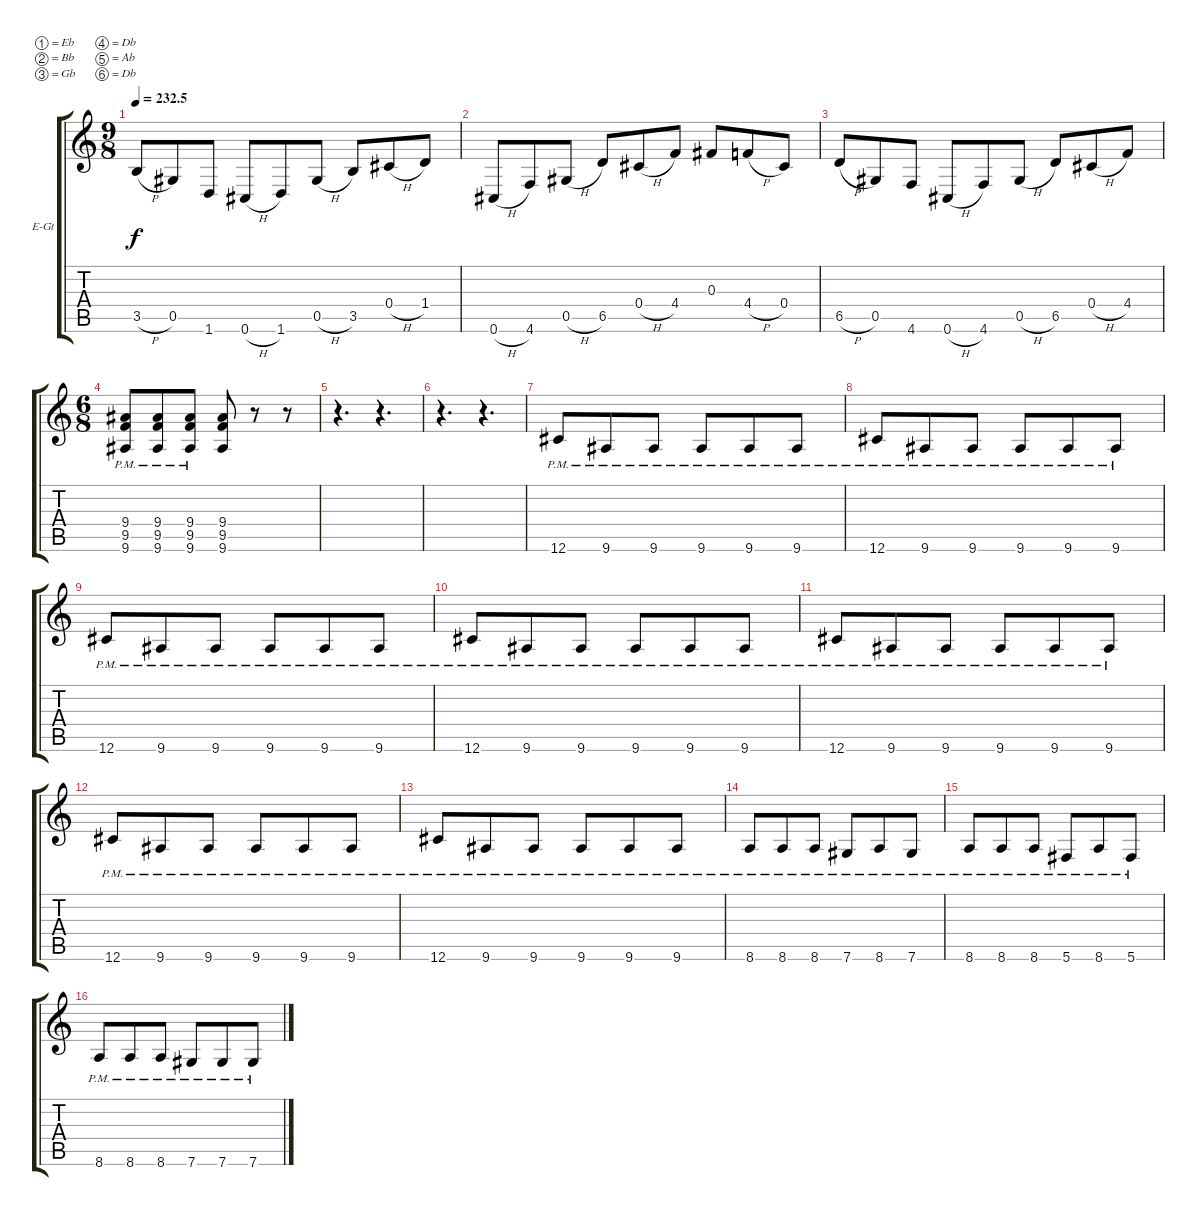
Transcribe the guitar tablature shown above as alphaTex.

\defaultSystemsLayout 4
\bracketExtendMode groupsimilarinstruments
\firstSystemTrackNameOrientation horizontal
\otherSystemsTrackNameOrientation horizontal
\track ("Martin Carbonneau" "E-Gt") {instrument distortionguitar}
\staff {score tabs}
\tuning (Eb4 Bb3 Gb3 Db3 Ab2 Db2)
\ts (9 8)
\tempo
232.5
\accidentals auto
\clef g2
\ottava regular
\simile none
\ks c
3.5{h}.8{dy f} 0.5.8 1.6.8 0.6{h}.8 1.6.8 0.5{h}.8 3.5.8 0.4{h}.8 1.4.8 |
0.6{h}.8 4.6.8 0.5{h}.8 6.5.8 0.4{h}.8 4.4.8 0.3.8 4.4{h}.8 0.4.8 |
6.5{h}.8 0.5.8 4.6.8 0.6{h}.8 4.6.8 0.5{h}.8 6.5.8 0.4{h}.8 4.4.8 |
\ts (6 8)
(9.4{pm} 9.5{pm} 9.6{pm}).8 (9.4{pm} 9.5{pm} 9.6{pm}).8 (9.4{pm} 9.5{pm} 9.6{pm}).8 (9.4 9.5 9.6).8 r.8 r.8 |
r.4{d} r.4{d} |
r.4{d} r.4{d} |
12.6{pm}.8 9.6{pm}.8 9.6{pm}.8 9.6{pm}.8 9.6{pm}.8 9.6{pm}.8 |
12.6{pm}.8 9.6{pm}.8 9.6{pm}.8 9.6{pm}.8 9.6{pm}.8 9.6{pm}.8 |
12.6{pm}.8 9.6{pm}.8 9.6{pm}.8 9.6{pm}.8 9.6{pm}.8 9.6{pm}.8 |
12.6{pm}.8 9.6{pm}.8 9.6{pm}.8 9.6{pm}.8 9.6{pm}.8 9.6{pm}.8 |
12.6{pm}.8 9.6{pm}.8 9.6{pm}.8 9.6{pm}.8 9.6{pm}.8 9.6{pm}.8 |
12.6{pm}.8 9.6{pm}.8 9.6{pm}.8 9.6{pm}.8 9.6{pm}.8 9.6{pm}.8 |
12.6{pm}.8 9.6{pm}.8 9.6{pm}.8 9.6{pm}.8 9.6{pm}.8 9.6{pm}.8 |
8.6{pm}.8 8.6{pm}.8 8.6{pm}.8 7.6{pm}.8 8.6{pm}.8 7.6{pm}.8 |
8.6{pm}.8 8.6{pm}.8 8.6{pm}.8 5.6{pm}.8 8.6{pm}.8 5.6{pm}.8 |
8.6{pm}.8 8.6{pm}.8 8.6{pm}.8 7.6{pm}.8 7.6{pm}.8 7.6{pm}.8
